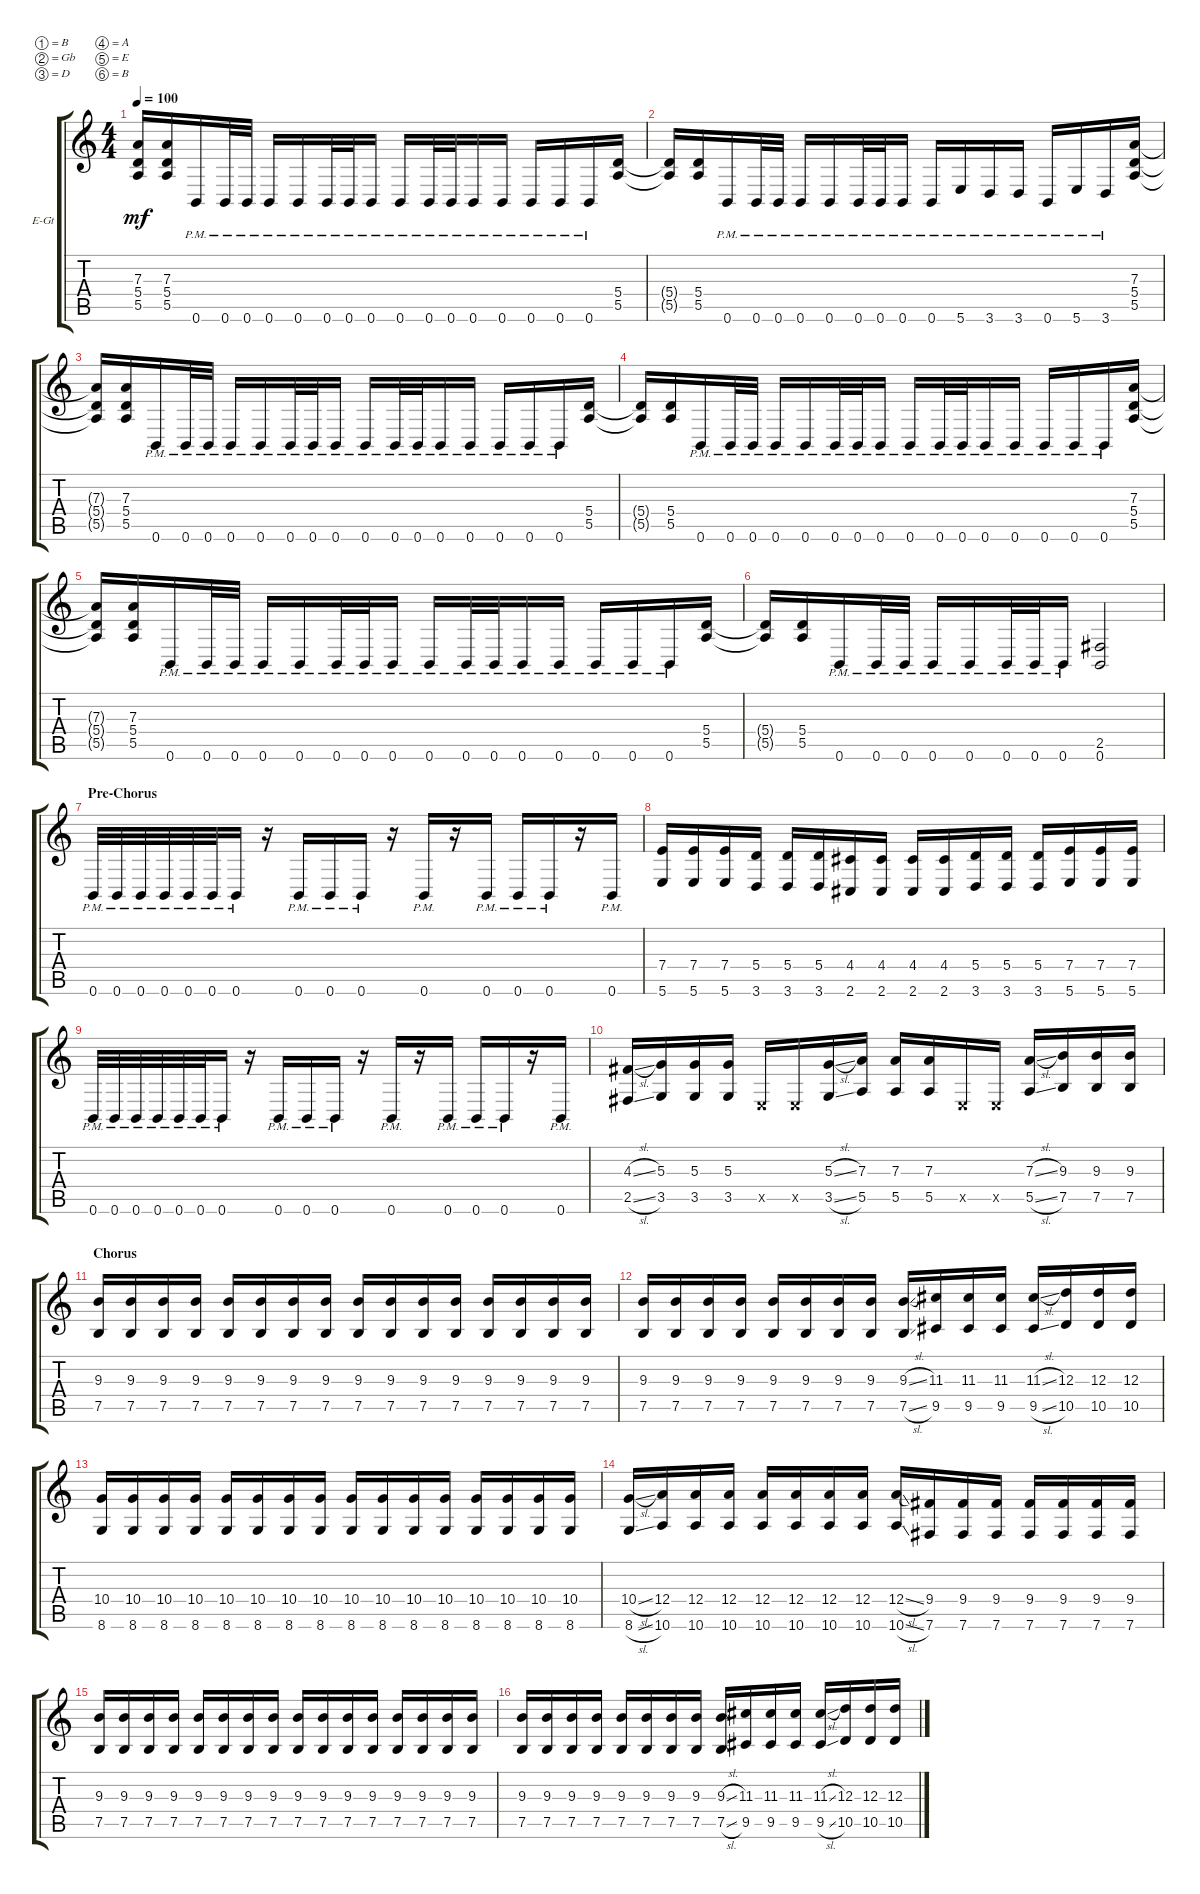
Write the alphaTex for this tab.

\bracketExtendMode groupsimilarinstruments
\firstSystemTrackNameOrientation horizontal
\otherSystemsTrackNameOrientation horizontal
\track ("Electric Guitar 1" "E-Gt") {instrument distortionguitar}
\staff {score tabs}
\tuning (B3 Gb3 D3 A2 E2 B1)
\ts (4 4)
\tempo 100
\clef g2
\ks c
(5.5{t} 7.3{t} 5.4{t}).16{dy mf} (7.3 5.5 5.4).16 0.6{pm}.16 0.6{pm}.32 0.6{pm}.32 0.6{pm}.16 0.6{pm}.16 0.6{pm}.32 0.6{pm}.32 0.6{pm}.16 0.6{pm}.16 0.6{pm}.32 0.6{pm}.32 0.6{pm}.16 0.6{pm}.16 0.6{pm}.16 0.6{pm}.16 0.6{pm}.16 (5.5 5.4).16 |
(5.5{t} 5.4{t}).16 (5.5 5.4).16 0.6{pm}.16 0.6{pm}.32 0.6{pm}.32 0.6{pm}.16 0.6{pm}.16 0.6{pm}.32 0.6{pm}.32 0.6{pm}.16 0.6{pm}.16 5.6{pm}.16 3.6{pm}.16 3.6{pm}.16 0.6{pm}.16 5.6{pm}.16 3.6{pm}.16 (5.5 7.3 5.4).16 |
(5.5{t} 7.3{t} 5.4{t}).16 (7.3 5.5 5.4).16 0.6{pm}.16 0.6{pm}.32 0.6{pm}.32 0.6{pm}.16 0.6{pm}.16 0.6{pm}.32 0.6{pm}.32 0.6{pm}.16 0.6{pm}.16 0.6{pm}.32 0.6{pm}.32 0.6{pm}.16 0.6{pm}.16 0.6{pm}.16 0.6{pm}.16 0.6{pm}.16 (5.5 5.4).16 |
(5.5{t} 5.4{t}).16 (5.5 5.4).16 0.6{pm}.16 0.6{pm}.32 0.6{pm}.32 0.6{pm}.16 0.6{pm}.16 0.6{pm}.32 0.6{pm}.32 0.6{pm}.16 0.6{pm}.16 0.6{pm}.32 0.6{pm}.32 0.6{pm}.16 0.6{pm}.16 0.6{pm}.16 0.6{pm}.16 0.6{pm}.16 (5.5 7.3 5.4).16 |
(5.5{t} 7.3{t} 5.4{t}).16 (7.3 5.5 5.4).16 0.6{pm}.16 0.6{pm}.32 0.6{pm}.32 0.6{pm}.16 0.6{pm}.16 0.6{pm}.32 0.6{pm}.32 0.6{pm}.16 0.6{pm}.16 0.6{pm}.32 0.6{pm}.32 0.6{pm}.16 0.6{pm}.16 0.6{pm}.16 0.6{pm}.16 0.6{pm}.16 (5.5 5.4).16 |
(5.5{t} 5.4{t}).16 (5.5 5.4).16 0.6{pm}.16 0.6{pm}.32 0.6{pm}.32 0.6{pm}.16 0.6{pm}.16 0.6{pm}.32 0.6{pm}.32 0.6{pm}.16 (0.6 2.5).2 |
\section ("" "Pre-Chorus")
0.6{pm}.32 0.6{pm}.32 0.6{pm}.32 0.6{pm}.32 0.6{pm}.32 0.6{pm}.32 0.6{pm}.16 r.16 0.6{pm}.16 0.6{pm}.16 0.6{pm}.16 r.16 0.6{pm}.16 r.16 0.6{pm}.16 0.6{pm}.16 0.6{pm}.16 r.16 0.6{pm}.16 |
(5.6 7.4).16 (5.6 7.4).16 (5.6 7.4).16 (3.6 5.4).16 (3.6 5.4).16 (3.6 5.4).16 (2.6 4.4).16 (2.6 4.4).16 (2.6 4.4).16 (2.6 4.4).16 (3.6 5.4).16 (3.6 5.4).16 (3.6 5.4).16 (5.6 7.4).16 (5.6 7.4).16 (5.6 7.4).16 |
0.6{pm}.32 0.6{pm}.32 0.6{pm}.32 0.6{pm}.32 0.6{pm}.32 0.6{pm}.32 0.6{pm}.16 r.16 0.6{pm}.16 0.6{pm}.16 0.6{pm}.16 r.16 0.6{pm}.16 r.16 0.6{pm}.16 0.6{pm}.16 0.6{pm}.16 r.16 0.6{pm}.16 |
(2.5{sl} 4.3{sl}).16 (3.5 5.3).16 (3.5 5.3).16 (3.5 5.3).16 0.5{x}.16 0.5{x}.16 (3.5{sl} 5.3{sl}).16 (5.5 7.3).16 (5.5 7.3).16 (5.5 7.3).16 0.5{x}.16 0.5{x}.16 (5.5{sl} 7.3{sl}).16 (7.5 9.3).16 (7.5 9.3).16 (7.5 9.3).16 |
\section ("" "Chorus")
(7.5 9.3).16 (7.5 9.3).16 (7.5 9.3).16 (7.5 9.3).16 (7.5 9.3).16 (7.5 9.3).16 (7.5 9.3).16 (7.5 9.3).16 (7.5 9.3).16 (7.5 9.3).16 (7.5 9.3).16 (7.5 9.3).16 (7.5 9.3).16 (7.5 9.3).16 (7.5 9.3).16 (7.5 9.3).16 |
(7.5 9.3).16 (7.5 9.3).16 (7.5 9.3).16 (7.5 9.3).16 (7.5 9.3).16 (7.5 9.3).16 (7.5 9.3).16 (7.5 9.3).16 (7.5{sl} 9.3{sl}).16 (9.5 11.3).16 (9.5 11.3).16 (9.5 11.3).16 (9.5{sl} 11.3{sl}).16 (10.5 12.3).16 (10.5 12.3).16 (10.5 12.3).16 |
(8.6 10.4).16 (8.6 10.4).16 (8.6 10.4).16 (8.6 10.4).16 (8.6 10.4).16 (8.6 10.4).16 (8.6 10.4).16 (8.6 10.4).16 (8.6 10.4).16 (8.6 10.4).16 (8.6 10.4).16 (8.6 10.4).16 (8.6 10.4).16 (8.6 10.4).16 (8.6 10.4).16 (8.6 10.4).16 |
(8.6{sl} 10.4{sl}).16 (10.6 12.4).16 (10.6 12.4).16 (10.6 12.4).16 (10.6 12.4).16 (10.6 12.4).16 (10.6 12.4).16 (10.6 12.4).16 (10.6{sl} 12.4{sl}).16 (7.6 9.4).16 (9.4 7.6).16 (9.4 7.6).16 (9.4 7.6).16 (9.4 7.6).16 (9.4 7.6).16 (9.4 7.6).16 |
(7.5 9.3).16 (7.5 9.3).16 (7.5 9.3).16 (7.5 9.3).16 (7.5 9.3).16 (7.5 9.3).16 (7.5 9.3).16 (7.5 9.3).16 (7.5 9.3).16 (7.5 9.3).16 (7.5 9.3).16 (7.5 9.3).16 (7.5 9.3).16 (7.5 9.3).16 (7.5 9.3).16 (7.5 9.3).16 |
(7.5 9.3).16 (7.5 9.3).16 (7.5 9.3).16 (7.5 9.3).16 (7.5 9.3).16 (7.5 9.3).16 (7.5 9.3).16 (7.5 9.3).16 (7.5{sl} 9.3{sl}).16 (9.5 11.3).16 (9.5 11.3).16 (9.5 11.3).16 (9.5{sl} 11.3{sl}).16 (10.5 12.3).16 (10.5 12.3).16 (10.5 12.3).16
